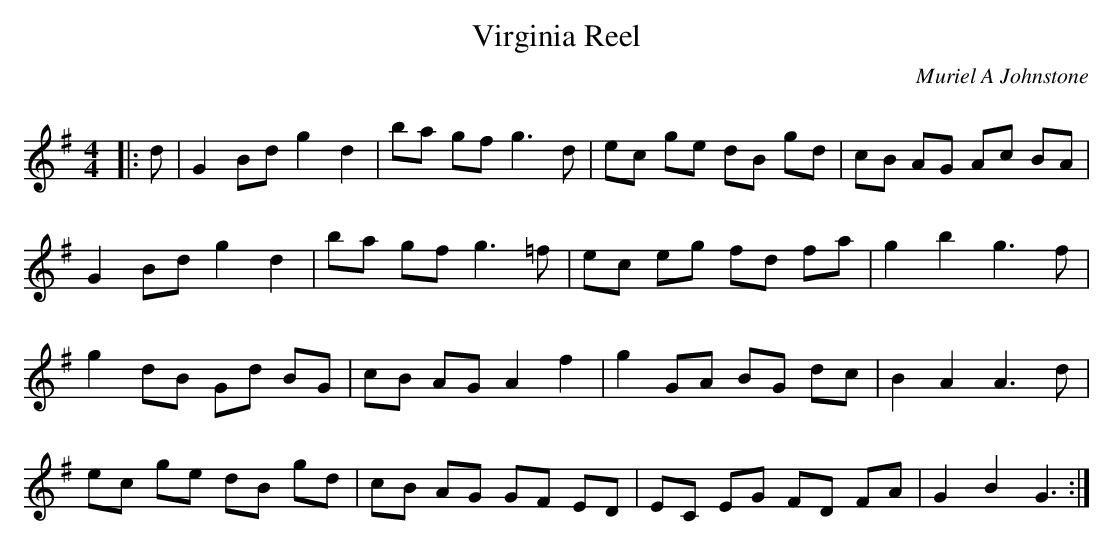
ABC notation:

X:1
T: Virginia Reel
C:Muriel A Johnstone
Q: 232
K:G
M:4/4
L:1/8
|:d|G2 Bd g2 d2|ba gf g3d|ec ge dB gd|cB AG Ac BA|
G2 Bd g2 d2|ba gf g3=f|ec eg fd fa|g2 b2 g3f|
g2 dB Gd BG|cB AG A2 f2|g2 GA BG dc|B2 A2 A3d|
ec ge dB gd|cB AG GF ED|EC EG FD FA|G2 B2 G3:|
